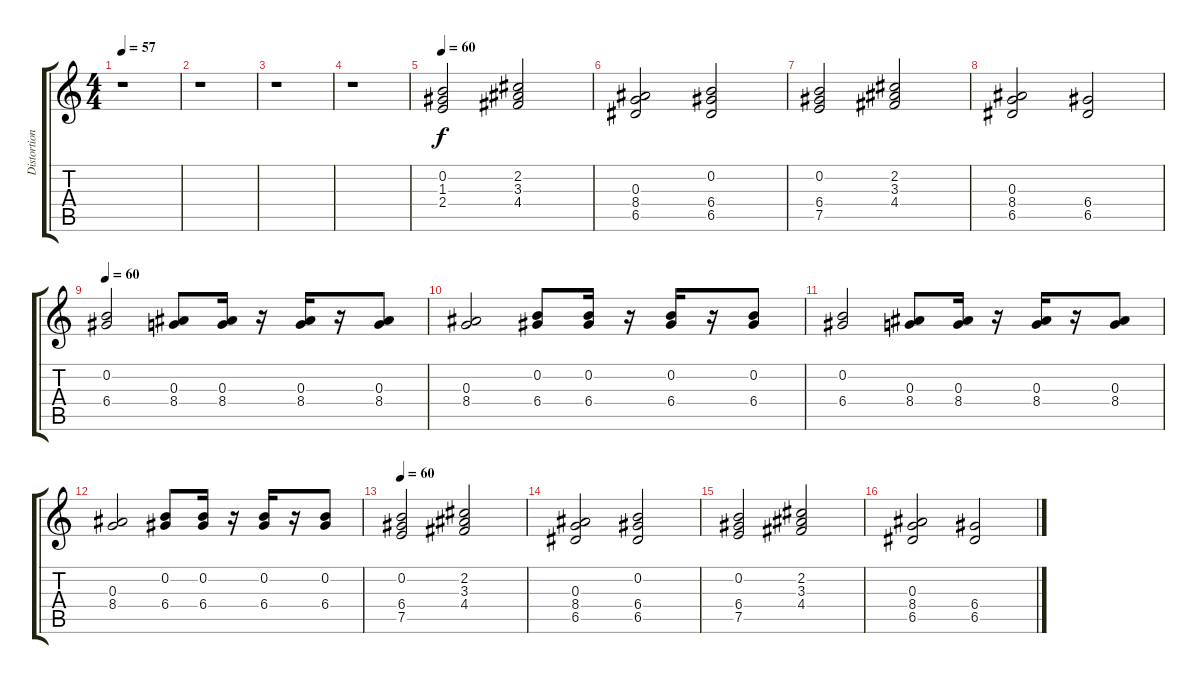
\track ("Distortion Lead" "Distortion") {instrument distortionguitar}
\staff {score tabs}
\tuning (E4 B3 G3 D3 A2 E2) {hide}
\ts (4 4)
\tempo 57
\clef g2
\ks c
r.1{dy f} |
r.1 |
r.1 |
r.1 |
\tempo 60
(0.2 1.3 2.4).2{volume 10 balance 8} (2.2 3.3 4.4).2 |
(0.3 8.4 6.5).2 (0.2 6.4 6.5).2 |
(0.2 6.4 7.5).2 (2.2 3.3 4.4).2 |
(0.3 8.4 6.5).2 (6.4 6.5).2 |
\tempo 60
(0.2 6.4).2 (0.3 8.4).8 (0.3 8.4).16 r.16 (0.3 8.4).16 r.16 (0.3 8.4).8 |
(0.3 8.4).2 (0.2 6.4).8 (0.2 6.4).16 r.16 (0.2 6.4).16 r.16 (0.2 6.4).8 |
(0.2 6.4).2 (0.3 8.4).8 (0.3 8.4).16 r.16 (0.3 8.4).16 r.16 (0.3 8.4).8 |
(0.3 8.4).2 (0.2 6.4).8 (0.2 6.4).16 r.16 (0.2 6.4).16 r.16 (0.2 6.4).8 |
\tempo 60
(0.2 6.4 7.5).2 (2.2 3.3 4.4).2 |
(0.3 8.4 6.5).2 (0.2 6.4 6.5).2 |
(0.2 6.4 7.5).2 (2.2 3.3 4.4).2 |
(0.3 8.4 6.5).2 (6.4 6.5).2
